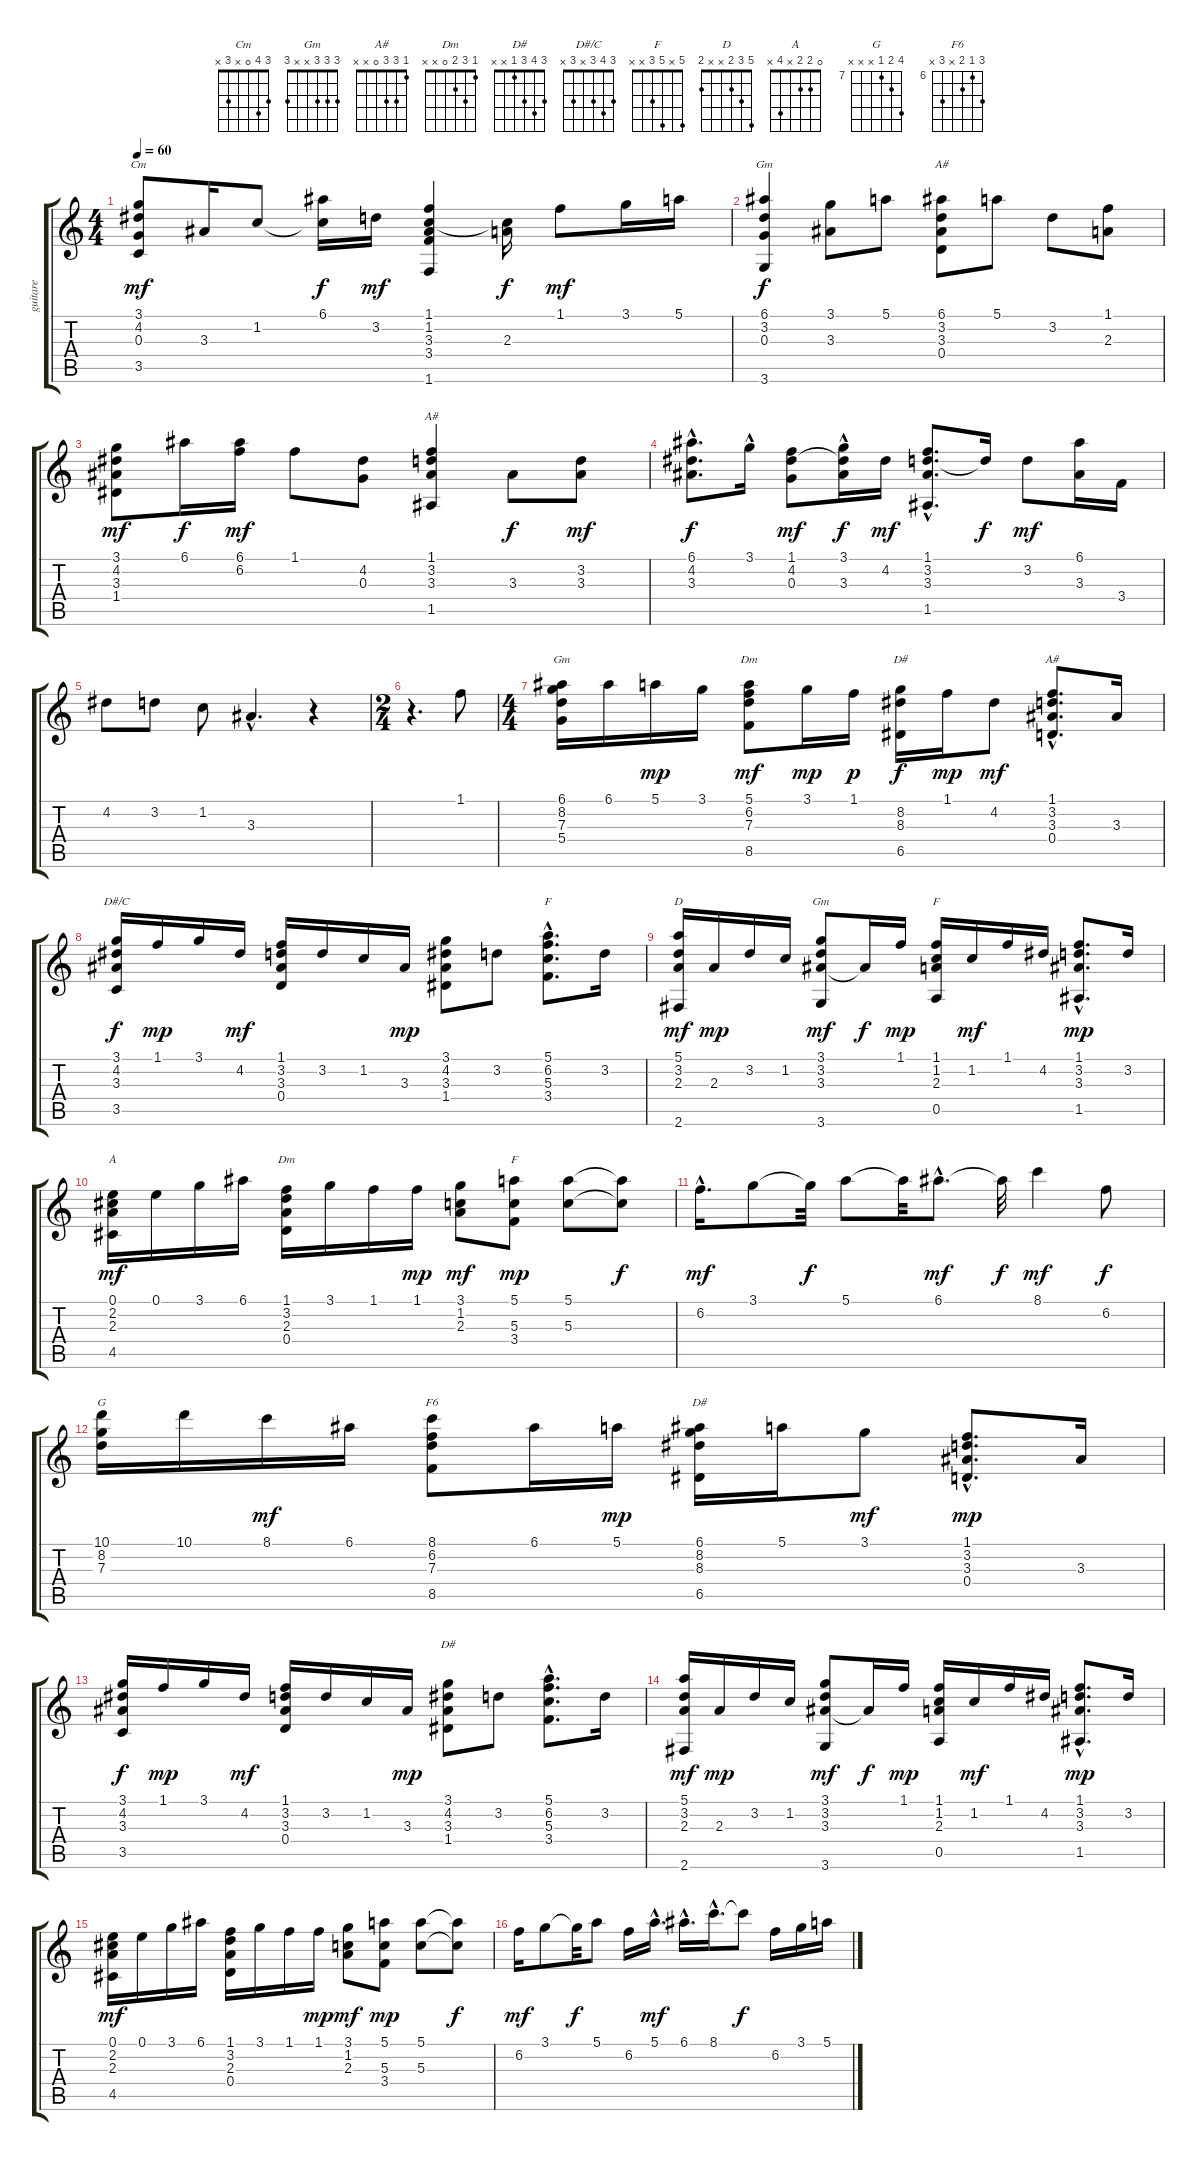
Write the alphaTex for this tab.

\track ("guitare" "guitare") {instrument acousticguitarnylon}
\staff {score tabs}
\tuning (E4 B3 G3 D3 A2 E2) {hide}
\chord ("Cm" 3 4 0 x 3 x)
\chord ("Gm" 6 3 0 x x 3) {firstfret 3}
\chord ("A#" 6 3 3 0 x x) {firstfret 3}
\chord ("A#" 1 3 3 x 1 x)
\chord ("Gm" 6 8 7 5 x x) {firstfret 5}
\chord ("Dm" 5 6 7 x 8 x) {firstfret 5}
\chord ("D#" x 8 8 x 6 x) {firstfret 6}
\chord ("A#" 1 3 3 0 x x)
\chord ("D#/C" 3 4 3 x 3 x)
\chord ("F" 5 6 5 3 x x) {firstfret 3}
\chord ("D" 5 3 2 x x 2)
\chord ("Gm" 3 3 3 x x 3)
\chord ("F" 1 1 2 x 0 x)
\chord ("A" 0 2 2 x 4 x)
\chord ("Dm" 1 3 2 0 x x)
\chord ("F" 5 x 5 3 x x)
\chord ("G" 10 8 7 x x x) {firstfret 7}
\chord ("F6" 8 6 7 x 8 x) {firstfret 6}
\chord ("D#" 6 8 8 x 6 x) {firstfret 6}
\chord ("D#" 3 4 3 1 x x)
\ts (4 4)
\tempo 60
\clef g2
\ks c
(3.1 4.2 0.3 3.5).8{ch "Cm" dy mf} 3.3.16 1.2.8 (6.1 1.2{t}).16{dy f} 3.2.16{dy mf} (1.1 1.2 3.3 3.4 1.6).4 (1.2{t} 2.3).16{dy f} 1.1.8{dy mf} 3.1.16 5.1.16 |
(6.1 3.2 0.3 3.6).4{ch "Gm" dy f} (3.1 3.3).8 5.1.8 (6.1 3.2 3.3 0.4).8{ch "A#"} 5.1.8 3.2.8 (1.1 2.3).8 |
(3.1 4.2 3.3 1.4).8{dy mf} 6.1.16{dy f} (6.1 6.2).16{dy mf} 1.1.8 (4.2 0.3).8 (1.1 3.2 3.3 1.5).4{ch "A#"} 3.3.8{dy f} (3.2 3.3).8{dy mf} |
(6.1{hac} 4.2{hac} 3.3{hac}).8{d dy f} 3.1{hac}.16 (1.1 4.2 0.3).8{dy mf} (3.1{hac} 4.2{t} 3.3).16{dy f} 4.2.16{dy mf} (1.1{hac} 3.2{hac} 3.3{hac} 1.5{hac}).8{d} 3.2{t}.16{dy f} 3.2.8{dy mf} (6.1 3.3).16 3.4.16 |
4.2.8 3.2.8 1.2.8 3.3{hac}.4{d} r.4 |
\ts (2 4)
r.4{d} 1.1.8 |
\ts (4 4)
(6.1 8.2 7.3 5.4).16{ch "Gm"} 6.1.16 5.1.16{dy mp} 3.1.16 (5.1 6.2 7.3 8.5).8{ch "Dm" dy mf} 3.1.16{dy mp} 1.1.16{dy p} (8.2 8.3 6.5).16{ch "D#" dy f} 1.1.16{dy mp} 4.2.8{dy mf} (1.1{hac} 3.2{hac} 3.3{hac} 0.4{hac}).8{d ch "A#"} 3.3.16 |
(3.1 4.2 3.3 3.5).16{ch "D#/C" dy f} 1.1.16{dy mp} 3.1.16 4.2.16{dy mf} (1.1 3.2 3.3 0.4).16 3.2.16 1.2.16 3.3.16{dy mp} (3.1 4.2 3.3 1.4).8 3.2.8 (5.1{hac} 6.2{hac} 5.3{hac} 3.4{hac}).8{d ch "F"} 3.2.16 |
(5.1 3.2 2.3 2.6).16{ch "D" dy mf} 2.3.16{dy mp} 3.2.16 1.2.16 (3.1 3.2 3.3 3.6).8{ch "Gm" dy mf} 3.3{t}.16{dy f} 1.1.16{dy mp} (1.1 1.2 2.3 0.5).16{ch "F"} 1.2.16{dy mf} 1.1.16 4.2.16 (1.1{hac} 3.2{hac} 3.3{hac} 1.5{hac}).8{d dy mp} 3.2.16 |
(0.1 2.2 2.3 4.5).16{ch "A" dy mf} 0.1.16 3.1.16 6.1.16 (1.1 3.2 2.3 0.4).16{ch "Dm"} 3.1.16 1.1.16 1.1.16{dy mp} (3.1 1.2 2.3).8{dy mf} (5.1 5.3 3.4).8{ch "F" dy mp} (5.1 5.3).8 (5.1{t} 5.3{t}).8{dy f} |
6.2{hac}.16{d dy mf} 3.1.8 3.1{t}.32{dy f} 5.1.8 5.1{t}.32 6.1{hac}.8{d dy mf} 6.1{t}.32{dy f} 8.1.4{dy mf} 6.2.8{dy f} |
(10.1 8.2 7.3).16{ch "G"} 10.1.16 8.1.16{dy mf} 6.1.16 (8.1 6.2 7.3 8.5).8{ch "F6"} 6.1.16 5.1.16{dy mp} (6.1 8.2 8.3 6.5).16{ch "D#"} 5.1.16 3.1.8{dy mf} (1.1{hac} 3.2{hac} 3.3{hac} 0.4{hac}).8{d dy mp} 3.3.16 |
(3.1 4.2 3.3 3.5).16{dy f} 1.1.16{dy mp} 3.1.16 4.2.16{dy mf} (1.1 3.2 3.3 0.4).16 3.2.16 1.2.16 3.3.16{dy mp} (3.1 4.2 3.3 1.4).8{ch "D#"} 3.2.8 (5.1{hac} 6.2{hac} 5.3{hac} 3.4{hac}).8{d} 3.2.16 |
(5.1 3.2 2.3 2.6).16{dy mf} 2.3.16{dy mp} 3.2.16 1.2.16 (3.1 3.2 3.3 3.6).8{dy mf} 3.3{t}.16{dy f} 1.1.16{dy mp} (1.1 1.2 2.3 0.5).16 1.2.16{dy mf} 1.1.16 4.2.16 (1.1{hac} 3.2{hac} 3.3{hac} 1.5{hac}).8{d dy mp} 3.2.16 |
(0.1 2.2 2.3 4.5).16{dy mf} 0.1.16 3.1.16 6.1.16 (1.1 3.2 2.3 0.4).16 3.1.16 1.1.16 1.1.16{dy mp} (3.1 1.2 2.3).8{dy mf} (5.1 5.3 3.4).8{dy mp} (5.1 5.3).8 (5.1{t} 5.3{t}).8{dy f} |
6.2.16{dy mf} 3.1.8 3.1{t}.32{dy f} 5.1.8 6.2.16 5.1{hac}.16{d dy mf} 6.1{hac}.16{d} 8.1{hac}.16{d} 8.1{t}.8{dy f} 6.2.16 3.1.16 5.1.16
